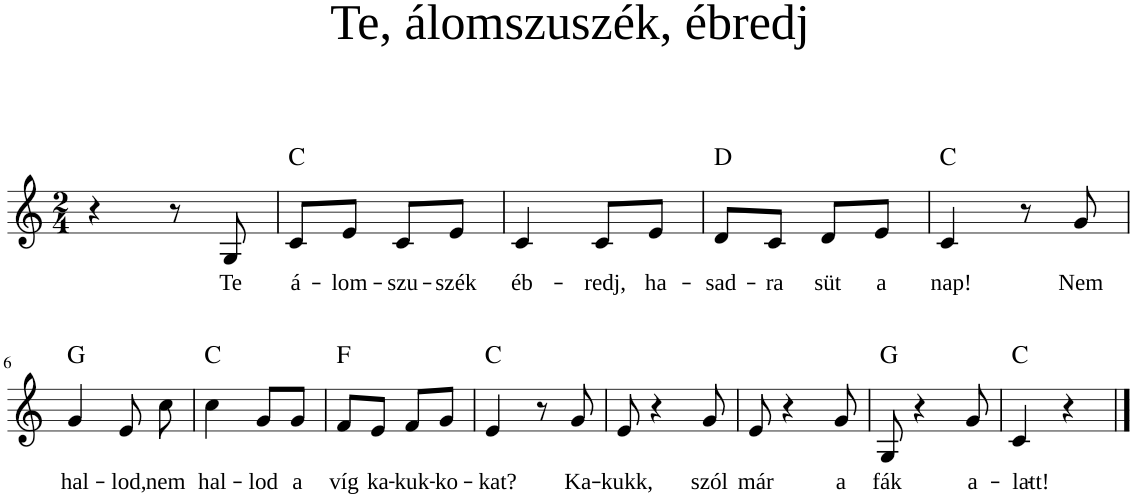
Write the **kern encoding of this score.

**kern	**text	**harte
*part1	*part1	*part1
*staff1	*staff1	*
*I"Piano	*	*
*I'Pno	*	*
*clefG2	*	*
*k[]	*	*
*M2/4	*	*
=1	=1	=1
4r	.	.
8r	.	.
!	!LO:LY:b	!
8G/	Te	.
=2	=2	=2
!	!LO:LY:b	!LO:H:kt=N.C.
8c/L	á-	N
!	!LO:LY:b	!
8e/J	-lom-	.
!	!LO:LY:b	!
8c/L	-szu-	.
!	!LO:LY:b	!
8e/J	-szék	.
=3	=3	=3
!	!LO:LY:b	!
4c/	éb-	.
!	!LO:LY:b	!
8c/L	-redj,	.
!	!LO:LY:b	!
8e/J	ha-	.
=4	=4	=4
!	!LO:LY:b	!LO:H:kt=N.C.
8d/L	-sad-	N
!	!LO:LY:b	!
8c/J	-ra	.
!	!LO:LY:b	!
8d/L	süt	.
!	!LO:LY:b	!
8e/J	a	.
=5	=5	=5
!	!LO:LY:b	!LO:H:kt=N.C.
4c/	nap!	N
8r	.	.
!	!LO:LY:b	!
8g/	Nem	.
!!LO:LB:g=z
=6	=6	=6
!	!LO:LY:b	!LO:H:kt=N.C.
4g/	hal-	N
!	!LO:LY:b	!
8e/	lod,	.
!	!LO:LY:b	!
8cc\	nem	.
=7	=7	=7
!	!LO:LY:b	!LO:H:kt=N.C.
4cc\	hal-	N
!	!LO:LY:b	!
8g/L	-lod	.
!	!LO:LY:b	!
8g/J	a	.
=8	=8	=8
!	!LO:LY:b	!LO:H:kt=N.C.
8f/L	víg	N
!	!LO:LY:b	!
8e/J	ka-	.
!	!LO:LY:b	!
8f/L	-kuk-	.
!	!LO:LY:b	!
8g/J	-ko-	.
=9	=9	=9
!	!LO:LY:b	!LO:H:kt=N.C.
4e/	-kat?	N
8r	.	.
!	!LO:LY:b	!
8g/	Ka-	.
=10	=10	=10
!	!LO:LY:b	!
8e/	-kukk,	.
4r	.	.
!	!LO:LY:b	!
8g/	szól	.
=11	=11	=11
!	!LO:LY:b	!
8e/	már	.
4r	.	.
!	!LO:LY:b	!
8g/	a	.
=12	=12	=12
!	!LO:LY:b	!LO:H:kt=N.C.
8G/	fák	N
4r	.	.
!	!LO:LY:b	!
8g/	a-	.
=13	=13	=13
!	!LO:LY:b	!LO:H:kt=N.C.
4c/	-latt!-	N
4r	.	.
==	==	==
*-	*-	*-
